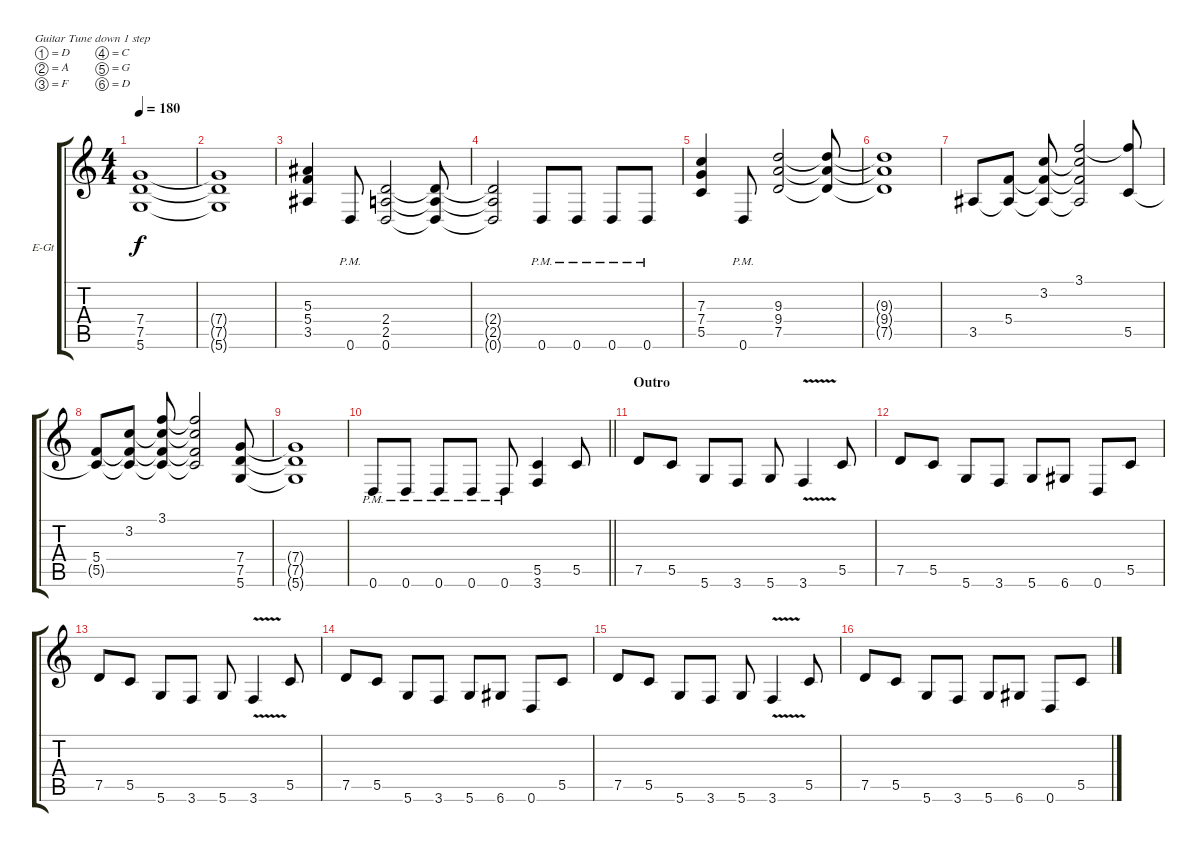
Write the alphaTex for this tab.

\bracketExtendMode groupsimilarinstruments
\firstSystemTrackNameOrientation horizontal
\otherSystemsTrackNameOrientation horizontal
\track ("Guitar 2" "E-Gt") {instrument distortionguitar}
\staff {score tabs}
\tuning (D4 A3 F3 C3 G2 D2)
\ts (4 4)
\tempo 180
\clef g2
\ks c
(7.4{t} 7.5{t} 5.6{t}).1{dy f} |
(7.4{t} 7.5{t} 5.6{t}).1 |
(5.3 5.4 3.5).4 0.6{pm}.8 (2.4 2.5 0.6).2 (2.4{t} 2.5{t} 0.6{t}).8 |
(2.4{t} 2.5{t} 0.6{t}).2 0.6{pm}.8 0.6{pm}.8 0.6{pm}.8 0.6{pm}.8 |
(7.3 7.4 5.5).4 0.6{pm}.8 (9.3 9.4 7.5).2 (9.3{t} 9.4{t} 7.5{t}).8 |
(9.3{t} 9.4{t} 7.5{t}).1 |
3.5.8 (5.4 3.5{t}).8 (3.2 5.4{t} 3.5{t}).8 (3.1 3.2{t} 5.4{t} 3.5{t}).2 (3.1{t} 5.5).8 |
(5.4 5.5{t}).8 (3.2 5.4{t} 5.5{t}).8 (3.1 3.2{t} 5.4{t} 5.5{t}).8 (3.1{t} 3.2{t} 5.4{t} 5.5{t}).2 (7.4 7.5 5.6).8 |
(7.4{t} 7.5{t} 5.6{t}).1 |
\barLineRight lightlight
0.6{pm}.8 0.6{pm}.8 0.6{pm}.8 0.6{pm}.8 0.6{pm}.8 (5.5 3.6).4 5.5.8 |
\section ("" "Outro")
7.5.8 5.5.8 5.6.8 3.6.8 5.6.8 3.6{v}.4 5.5.8 |
7.5.8 5.5.8 5.6.8 3.6.8 5.6.8 6.6.8 0.6.8 5.5.8 |
7.5.8 5.5.8 5.6.8 3.6.8 5.6.8 3.6{v}.4 5.5.8 |
7.5.8 5.5.8 5.6.8 3.6.8 5.6.8 6.6.8 0.6.8 5.5.8 |
7.5.8 5.5.8 5.6.8 3.6.8 5.6.8 3.6{v}.4 5.5.8 |
7.5.8 5.5.8 5.6.8 3.6.8 5.6.8 6.6.8 0.6.8 5.5.8
